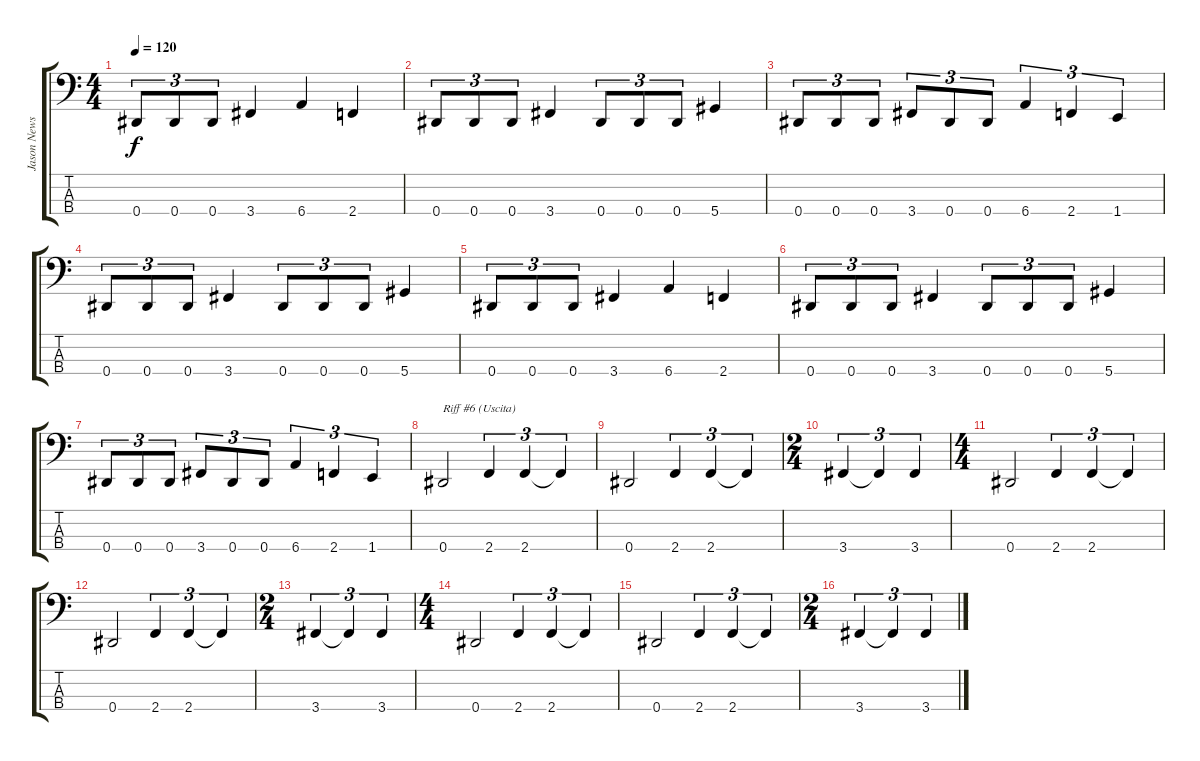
\track ("Jason Newsted" "Jason News") {instrument electricbasspick}
\staff {score tabs}
\tuning (Gb2 Db2 Ab1 Eb1) {hide}
\ts (4 4)
\tempo 120
\clef f4
\ks c
0.4.8{tu (3 2) dy f} 0.4.8{tu (3 2)} 0.4.8{tu (3 2)} 3.4.4 6.4.4 2.4.4 |
0.4.8{tu (3 2)} 0.4.8{tu (3 2)} 0.4.8{tu (3 2)} 3.4.4 0.4.8{tu (3 2)} 0.4.8{tu (3 2)} 0.4.8{tu (3 2)} 5.4.4 |
0.4.8{tu (3 2)} 0.4.8{tu (3 2)} 0.4.8{tu (3 2)} 3.4.8{tu (3 2)} 0.4.8{tu (3 2)} 0.4.8{tu (3 2)} 6.4.4{tu (3 2)} 2.4.4{tu (3 2)} 1.4.4{tu (3 2)} |
0.4.8{tu (3 2)} 0.4.8{tu (3 2)} 0.4.8{tu (3 2)} 3.4.4 0.4.8{tu (3 2)} 0.4.8{tu (3 2)} 0.4.8{tu (3 2)} 5.4.4 |
0.4.8{tu (3 2)} 0.4.8{tu (3 2)} 0.4.8{tu (3 2)} 3.4.4 6.4.4 2.4.4 |
0.4.8{tu (3 2)} 0.4.8{tu (3 2)} 0.4.8{tu (3 2)} 3.4.4 0.4.8{tu (3 2)} 0.4.8{tu (3 2)} 0.4.8{tu (3 2)} 5.4.4 |
0.4.8{tu (3 2)} 0.4.8{tu (3 2)} 0.4.8{tu (3 2)} 3.4.8{tu (3 2)} 0.4.8{tu (3 2)} 0.4.8{tu (3 2)} 6.4.4{tu (3 2)} 2.4.4{tu (3 2)} 1.4.4{tu (3 2)} |
0.4.2{txt "Riff #6 (Uscita)"} 2.4.4{tu (3 2)} 2.4.4{tu (3 2)} 2.4{t}.4{tu (3 2)} |
0.4.2 2.4.4{tu (3 2)} 2.4.4{tu (3 2)} 2.4{t}.4{tu (3 2)} |
\ts (2 4)
3.4.4{tu (3 2)} 3.4{t}.4{tu (3 2)} 3.4.4{tu (3 2)} |
\ts (4 4)
0.4.2 2.4.4{tu (3 2)} 2.4.4{tu (3 2)} 2.4{t}.4{tu (3 2)} |
0.4.2 2.4.4{tu (3 2)} 2.4.4{tu (3 2)} 2.4{t}.4{tu (3 2)} |
\ts (2 4)
3.4.4{tu (3 2)} 3.4{t}.4{tu (3 2)} 3.4.4{tu (3 2)} |
\ts (4 4)
0.4.2 2.4.4{tu (3 2)} 2.4.4{tu (3 2)} 2.4{t}.4{tu (3 2)} |
0.4.2 2.4.4{tu (3 2)} 2.4.4{tu (3 2)} 2.4{t}.4{tu (3 2)} |
\ts (2 4)
3.4.4{tu (3 2)} 3.4{t}.4{tu (3 2)} 3.4.4{tu (3 2)}
